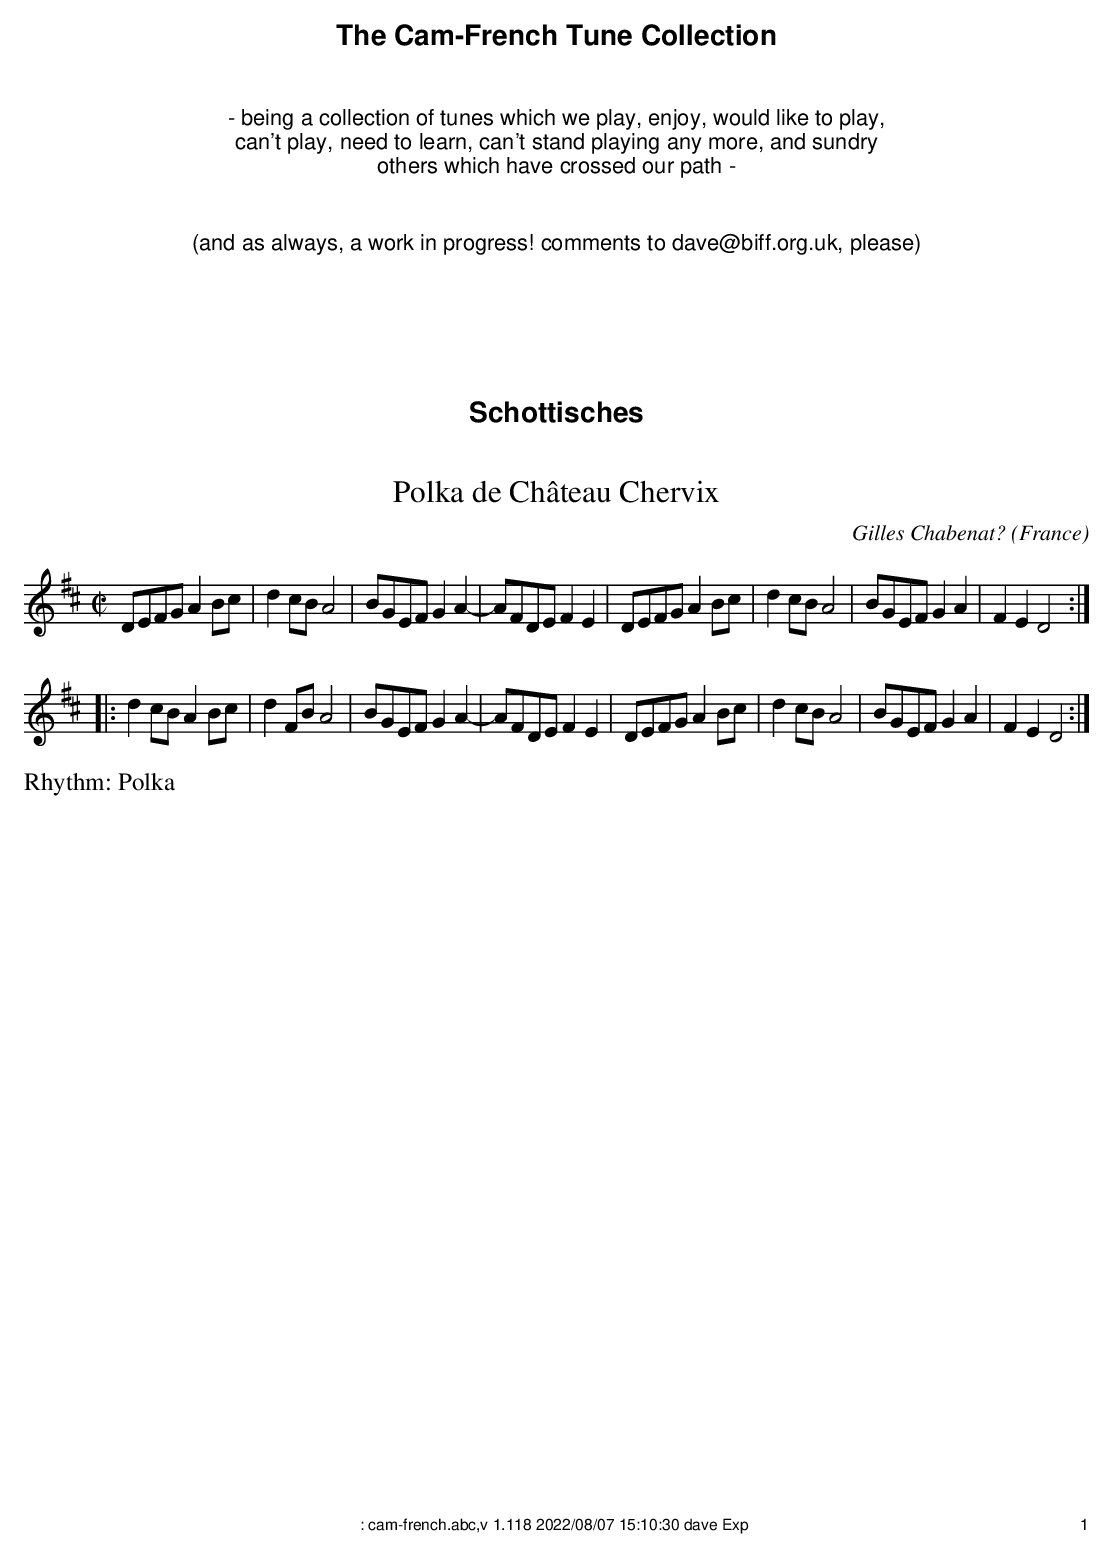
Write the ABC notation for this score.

X:1
T:Polka de Ch\^ateau Chervix
C:Gilles Chabenat?
M:C|
O:France
K:D
DEFG A2Bc|d2cBA4|\
BGEF G2A2-|AFDEF2E2|\
DEFG A2Bc|d2cBA4|BGEFG2A2|F2E2D4:|
|:d2cBA2Bc|d2FBA4|\
BGEF G2A2-|AFDEF2E2|\
DEFG A2Bc|d2cBA4|BGEFG2A2|F2E2D4:|
